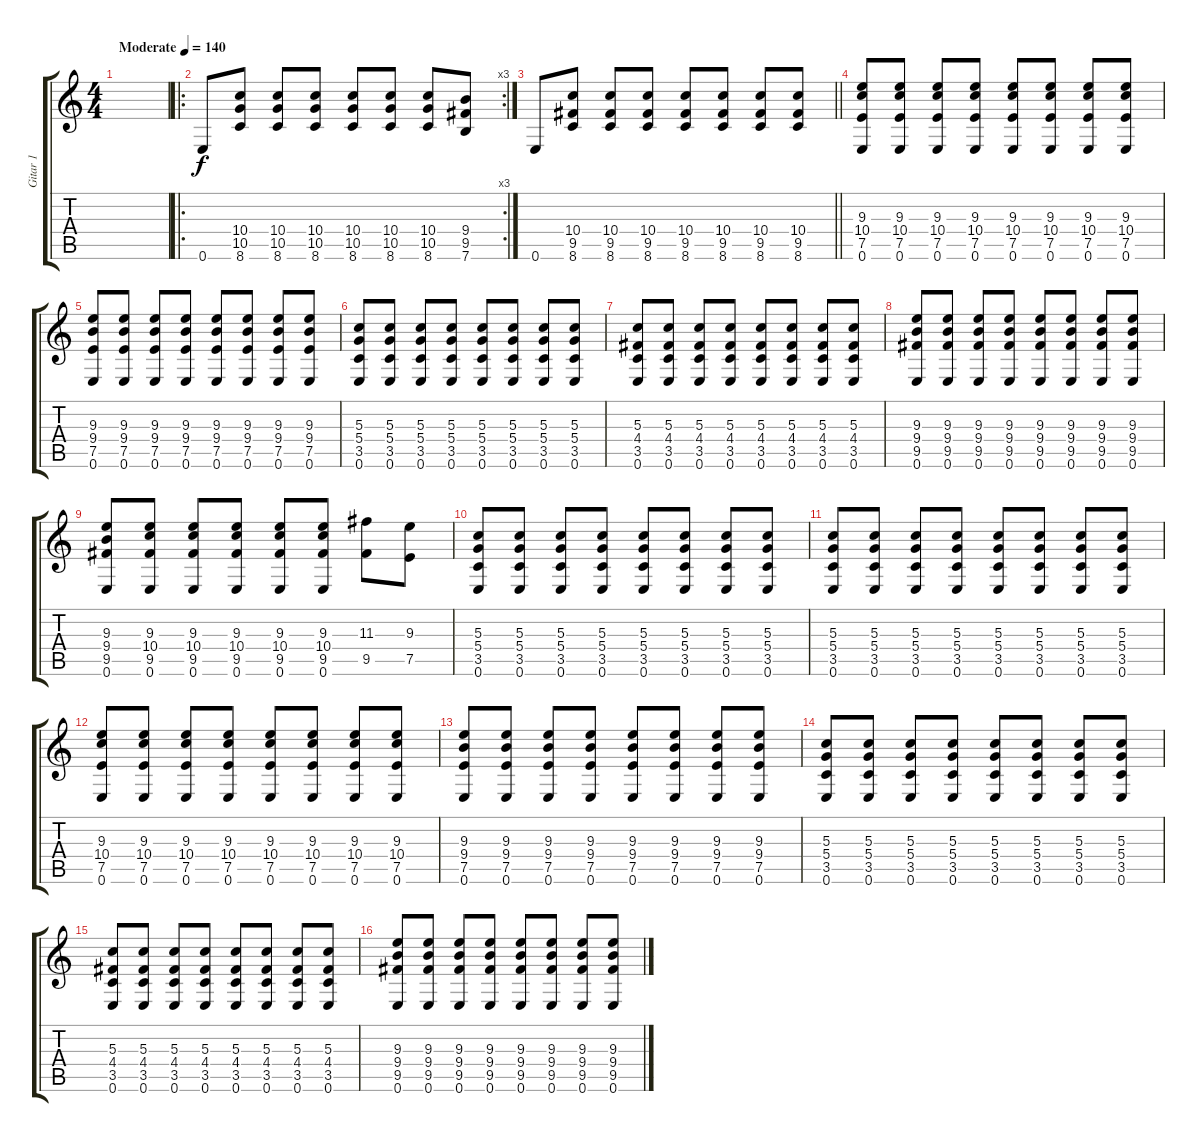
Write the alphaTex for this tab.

\track ("Gitar 1" "Gitar 1") {instrument distortionguitar}
\staff {score tabs}
\tuning (E4 B3 G3 D3 A2 E2) {hide}
\ts (4 4)
\tempo (140 "Moderate")
\clef g2
\ks c
|
\ro
\rc 3
0.6.8 (10.4 10.5 8.6).8 (10.4 10.5 8.6).8 (10.4 10.5 8.6).8 (10.4 10.5 8.6).8 (10.4 10.5 8.6).8 (10.4 10.5 8.6).8 (9.4 9.5 7.6).8 |
\barLineRight lightlight
0.6.8 (10.4 9.5 8.6).8 (10.4 9.5 8.6).8 (10.4 9.5 8.6).8 (10.4 9.5 8.6).8 (10.4 9.5 8.6).8 (10.4 9.5 8.6).8 (10.4 9.5 8.6).8 |
(9.3 10.4 7.5 0.6).8 (9.3 10.4 7.5 0.6).8 (9.3 10.4 7.5 0.6).8 (9.3 10.4 7.5 0.6).8 (9.3 10.4 7.5 0.6).8 (9.3 10.4 7.5 0.6).8 (9.3 10.4 7.5 0.6).8 (9.3 10.4 7.5 0.6).8 |
(9.3 9.4 7.5 0.6).8 (9.3 9.4 7.5 0.6).8 (9.3 9.4 7.5 0.6).8 (9.3 9.4 7.5 0.6).8 (9.3 9.4 7.5 0.6).8 (9.3 9.4 7.5 0.6).8 (9.3 9.4 7.5 0.6).8 (9.3 9.4 7.5 0.6).8 |
(5.3 5.4 3.5 0.6).8 (5.3 5.4 3.5 0.6).8 (5.3 5.4 3.5 0.6).8 (5.3 5.4 3.5 0.6).8 (5.3 5.4 3.5 0.6).8 (5.3 5.4 3.5 0.6).8 (5.3 5.4 3.5 0.6).8 (5.3 5.4 3.5 0.6).8 |
(5.3 4.4 3.5 0.6).8 (5.3 4.4 3.5 0.6).8 (5.3 4.4 3.5 0.6).8 (5.3 4.4 3.5 0.6).8 (5.3 4.4 3.5 0.6).8 (5.3 4.4 3.5 0.6).8 (5.3 4.4 3.5 0.6).8 (5.3 4.4 3.5 0.6).8 |
(9.3 9.4 9.5 0.6).8 (9.3 9.4 9.5 0.6).8 (9.3 9.4 9.5 0.6).8 (9.3 9.4 9.5 0.6).8 (9.3 9.4 9.5 0.6).8 (9.3 9.4 9.5 0.6).8 (9.3 9.4 9.5 0.6).8 (9.3 9.4 9.5 0.6).8 |
(9.3 9.4 9.5 0.6).8 (9.3 10.4 9.5 0.6).8 (9.3 10.4 9.5 0.6).8 (9.3 10.4 9.5 0.6).8 (9.3 10.4 9.5 0.6).8 (9.3 10.4 9.5 0.6).8 (11.3 9.5).8 (9.3 7.5).8 |
(5.3 5.4 3.5 0.6).8 (5.3 5.4 3.5 0.6).8 (5.3 5.4 3.5 0.6).8 (5.3 5.4 3.5 0.6).8 (5.3 5.4 3.5 0.6).8 (5.3 5.4 3.5 0.6).8 (5.3 5.4 3.5 0.6).8 (5.3 5.4 3.5 0.6).8 |
(5.3 5.4 3.5 0.6).8 (5.3 5.4 3.5 0.6).8 (5.3 5.4 3.5 0.6).8 (5.3 5.4 3.5 0.6).8 (5.3 5.4 3.5 0.6).8 (5.3 5.4 3.5 0.6).8 (5.3 5.4 3.5 0.6).8 (5.3 5.4 3.5 0.6).8 |
(9.3 10.4 7.5 0.6).8 (9.3 10.4 7.5 0.6).8 (9.3 10.4 7.5 0.6).8 (9.3 10.4 7.5 0.6).8 (9.3 10.4 7.5 0.6).8 (9.3 10.4 7.5 0.6).8 (9.3 10.4 7.5 0.6).8 (9.3 10.4 7.5 0.6).8 |
(9.3 9.4 7.5 0.6).8 (9.3 9.4 7.5 0.6).8 (9.3 9.4 7.5 0.6).8 (9.3 9.4 7.5 0.6).8 (9.3 9.4 7.5 0.6).8 (9.3 9.4 7.5 0.6).8 (9.3 9.4 7.5 0.6).8 (9.3 9.4 7.5 0.6).8 |
(5.3 5.4 3.5 0.6).8 (5.3 5.4 3.5 0.6).8 (5.3 5.4 3.5 0.6).8 (5.3 5.4 3.5 0.6).8 (5.3 5.4 3.5 0.6).8 (5.3 5.4 3.5 0.6).8 (5.3 5.4 3.5 0.6).8 (5.3 5.4 3.5 0.6).8 |
(5.3 4.4 3.5 0.6).8 (5.3 4.4 3.5 0.6).8 (5.3 4.4 3.5 0.6).8 (5.3 4.4 3.5 0.6).8 (5.3 4.4 3.5 0.6).8 (5.3 4.4 3.5 0.6).8 (5.3 4.4 3.5 0.6).8 (5.3 4.4 3.5 0.6).8 |
(9.3 9.4 9.5 0.6).8 (9.3 9.4 9.5 0.6).8 (9.3 9.4 9.5 0.6).8 (9.3 9.4 9.5 0.6).8 (9.3 9.4 9.5 0.6).8 (9.3 9.4 9.5 0.6).8 (9.3 9.4 9.5 0.6).8 (9.3 9.4 9.5 0.6).8
